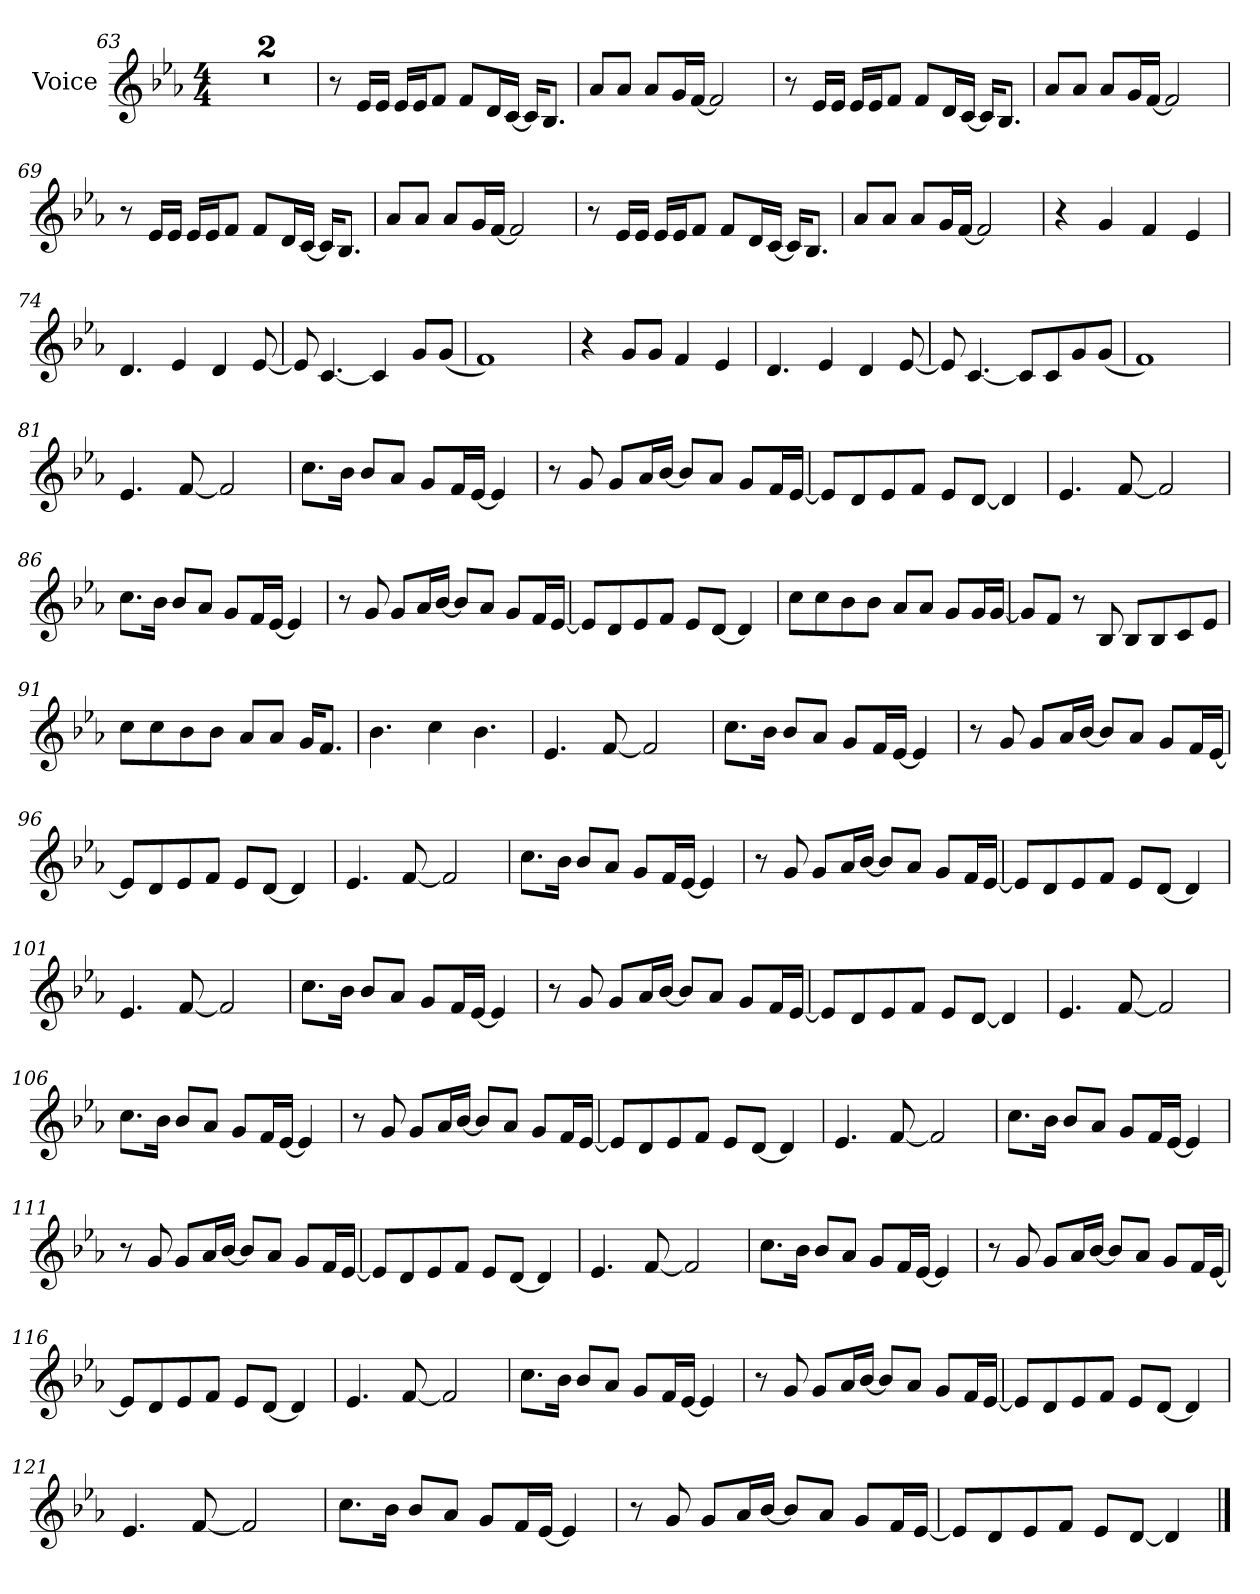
**kern
*part1
*staff1
*I"Voice
*I'Vc.
*clefG2
*k[b-e-a-]
*M4/4
=63
1r
=64
1r
=65
8r
16e-LL
16e-JJ
16e-LL
16e-J
8fJ
8fL
16dL
[16cJJ
16cKL]
8.B-J
=66
8a-L
8a-J
8a-L
16gL
[16fJJ
2f]
=67
8r
16e-LL
16e-JJ
16e-LL
16e-J
8fJ
8fL
16dL
[16cJJ
16cKL]
8.B-J
=68
8a-L
8a-J
8a-L
16gL
[16fJJ
2f]
=69
8r
16e-LL
16e-JJ
16e-LL
16e-J
8fJ
8fL
16dL
[16cJJ
16cKL]
8.B-J
=70
8a-L
8a-J
8a-L
16gL
[16fJJ
2f]
=71
8r
16e-LL
16e-JJ
16e-LL
16e-J
8fJ
8fL
16dL
[16cJJ
16cKL]
8.B-J
=72
8a-L
8a-J
8a-L
16gL
[16fJJ
2f]
=73
4r
4g
4f
4e-
=74
4.d
4e-
4d
[8e-
=75
8e-]
[4.c
4c]
8gL
(<8gJ
=76
1f)
=77
4r
8gL
8gJ
4f
4e-
=78
4.d
4e-
4d
[8e-
=79
8e-]
[4.c
8cL]
8c
8g
(<8gJ
=80
1f)
=81
4.e-
[8f
2f]
=82
8.ccL
16b-Jk
8b-L
8a-J
8gL
16fL
[16e-JJ
4e-]
=83
8r
8g
8gL
16a-L
[16b-JJ
8b-L]
8a-J
8gL
16fL
[16e-JJ
=84
8e-L]
8d
8e-
8fJ
8e-L
[8dJ
4d]
=85
4.e-
[8f
2f]
=86
8.ccL
16b-Jk
8b-L
8a-J
8gL
16fL
[16e-JJ
4e-]
=87
8r
8g
8gL
16a-L
[16b-JJ
8b-L]
8a-J
8gL
16fL
[16e-JJ
=88
8e-L]
8d
8e-
8fJ
8e-L
[8dJ
4d]
=89
8ccL
8cc
8b-
8b-J
8a-L
8a-J
8gL
16gL
[16gJJ
=90
8gL]
8fJ
8r
8B-
8B-L
8B-
8c
8e-J
=91
8ccL
8cc
8b-
8b-J
8a-L
8a-J
16gKL
8.fJ
=92
4.b-
4cc
4.b-
=93
4.e-
[8f
2f]
=94
8.ccL
16b-Jk
8b-L
8a-J
8gL
16fL
[16e-JJ
4e-]
=95
8r
8g
8gL
16a-L
[16b-JJ
8b-L]
8a-J
8gL
16fL
[16e-JJ
=96
8e-L]
8d
8e-
8fJ
8e-L
[8dJ
4d]
=97
4.e-
[8f
2f]
=98
8.ccL
16b-Jk
8b-L
8a-J
8gL
16fL
[16e-JJ
4e-]
=99
8r
8g
8gL
16a-L
[16b-JJ
8b-L]
8a-J
8gL
16fL
[16e-JJ
=100
8e-L]
8d
8e-
8fJ
8e-L
[8dJ
4d]
=101
4.e-
[8f
2f]
=102
8.ccL
16b-Jk
8b-L
8a-J
8gL
16fL
[16e-JJ
4e-]
=103
8r
8g
8gL
16a-L
[16b-JJ
8b-L]
8a-J
8gL
16fL
[16e-JJ
=104
8e-L]
8d
8e-
8fJ
8e-L
[8dJ
4d]
=105
4.e-
[8f
2f]
=106
8.ccL
16b-Jk
8b-L
8a-J
8gL
16fL
[16e-JJ
4e-]
=107
8r
8g
8gL
16a-L
[16b-JJ
8b-L]
8a-J
8gL
16fL
[16e-JJ
=108
8e-L]
8d
8e-
8fJ
8e-L
[8dJ
4d]
=109
4.e-
[8f
2f]
=110
8.ccL
16b-Jk
8b-L
8a-J
8gL
16fL
[16e-JJ
4e-]
=111
8r
8g
8gL
16a-L
[16b-JJ
8b-L]
8a-J
8gL
16fL
[16e-JJ
=112
8e-L]
8d
8e-
8fJ
8e-L
[8dJ
4d]
=113
4.e-
[8f
2f]
=114
8.ccL
16b-Jk
8b-L
8a-J
8gL
16fL
[16e-JJ
4e-]
=115
8r
8g
8gL
16a-L
[16b-JJ
8b-L]
8a-J
8gL
16fL
[16e-JJ
=116
8e-L]
8d
8e-
8fJ
8e-L
[8dJ
4d]
=117
4.e-
[8f
2f]
=118
8.ccL
16b-Jk
8b-L
8a-J
8gL
16fL
[16e-JJ
4e-]
=119
8r
8g
8gL
16a-L
[16b-JJ
8b-L]
8a-J
8gL
16fL
[16e-JJ
=120
8e-L]
8d
8e-
8fJ
8e-L
[8dJ
4d]
=121
4.e-
[8f
2f]
=122
8.ccL
16b-Jk
8b-L
8a-J
8gL
16fL
[16e-JJ
4e-]
=123
8r
8g
8gL
16a-L
[16b-JJ
8b-L]
8a-J
8gL
16fL
[16e-JJ
=124
8e-L]
8d
8e-
8fJ
8e-L
[8dJ
4d]
==
*-
